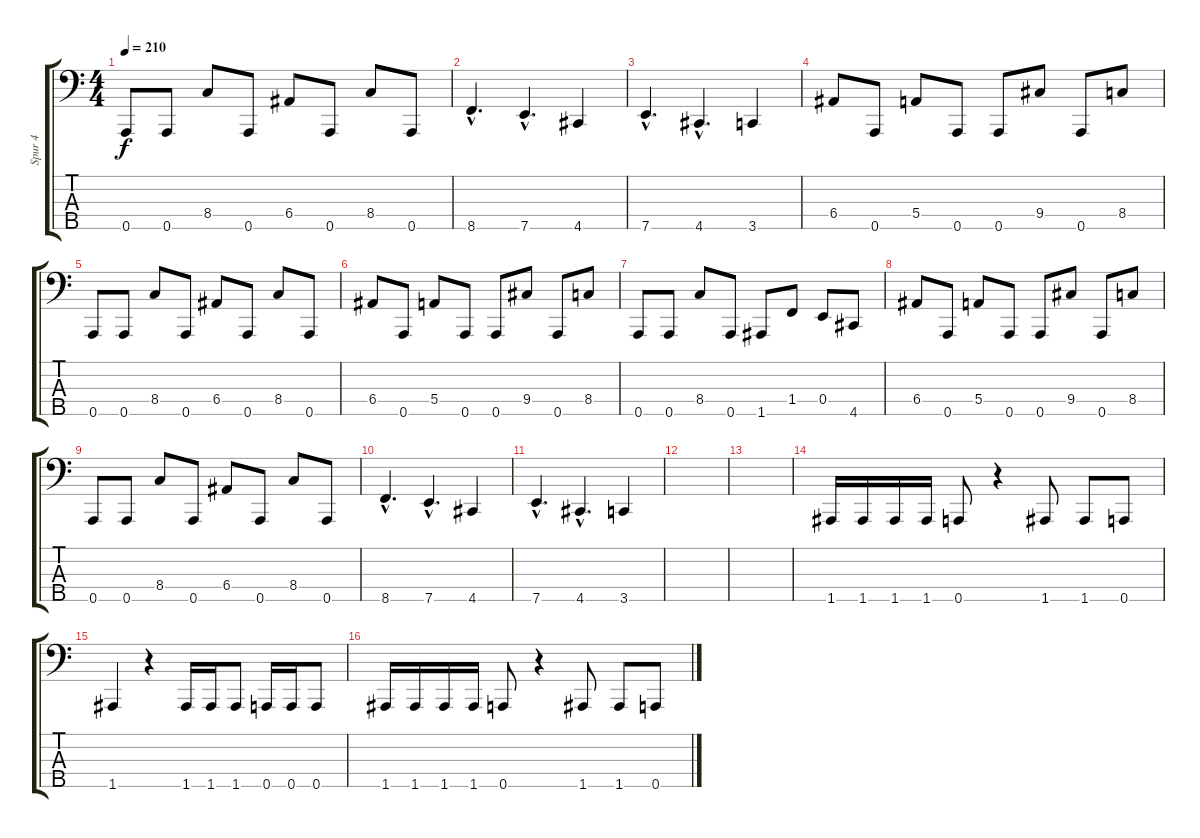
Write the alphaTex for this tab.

\track ("Spur 4" "Spur 4") {instrument electricbasspick}
\staff {score tabs}
\tuning (G2 D2 A1 E1 A0) {hide}
\ts (4 4)
\tempo 210
\clef f4
\ks c
0.5.8{dy f} 0.5.8 8.4.8 0.5.8 6.4.8 0.5.8 8.4.8 0.5.8 |
8.5{hac}.4{d} 7.5{hac}.4{d} 4.5.4 |
7.5{hac}.4{d} 4.5{hac}.4{d} 3.5.4 |
6.4.8 0.5.8 5.4.8 0.5.8 0.5.8 9.4.8 0.5.8 8.4.8 |
0.5.8 0.5.8 8.4.8 0.5.8 6.4.8 0.5.8 8.4.8 0.5.8 |
6.4.8 0.5.8 5.4.8 0.5.8 0.5.8 9.4.8 0.5.8 8.4.8 |
0.5.8 0.5.8 8.4.8 0.5.8 1.5.8 1.4.8 0.4.8 4.5.8 |
6.4.8 0.5.8 5.4.8 0.5.8 0.5.8 9.4.8 0.5.8 8.4.8 |
0.5.8 0.5.8 8.4.8 0.5.8 6.4.8 0.5.8 8.4.8 0.5.8 |
8.5{hac}.4{d} 7.5{hac}.4{d} 4.5.4 |
7.5{hac}.4{d} 4.5{hac}.4{d} 3.5.4 |
|
|
1.5.16 1.5.16 1.5.16 1.5.16 0.5.8 r.4 1.5.8 1.5.8 0.5.8 |
1.5.4 r.4 1.5.16 1.5.16 1.5.8 0.5.16 0.5.16 0.5.8 |
1.5.16 1.5.16 1.5.16 1.5.16 0.5.8 r.4 1.5.8 1.5.8 0.5.8
